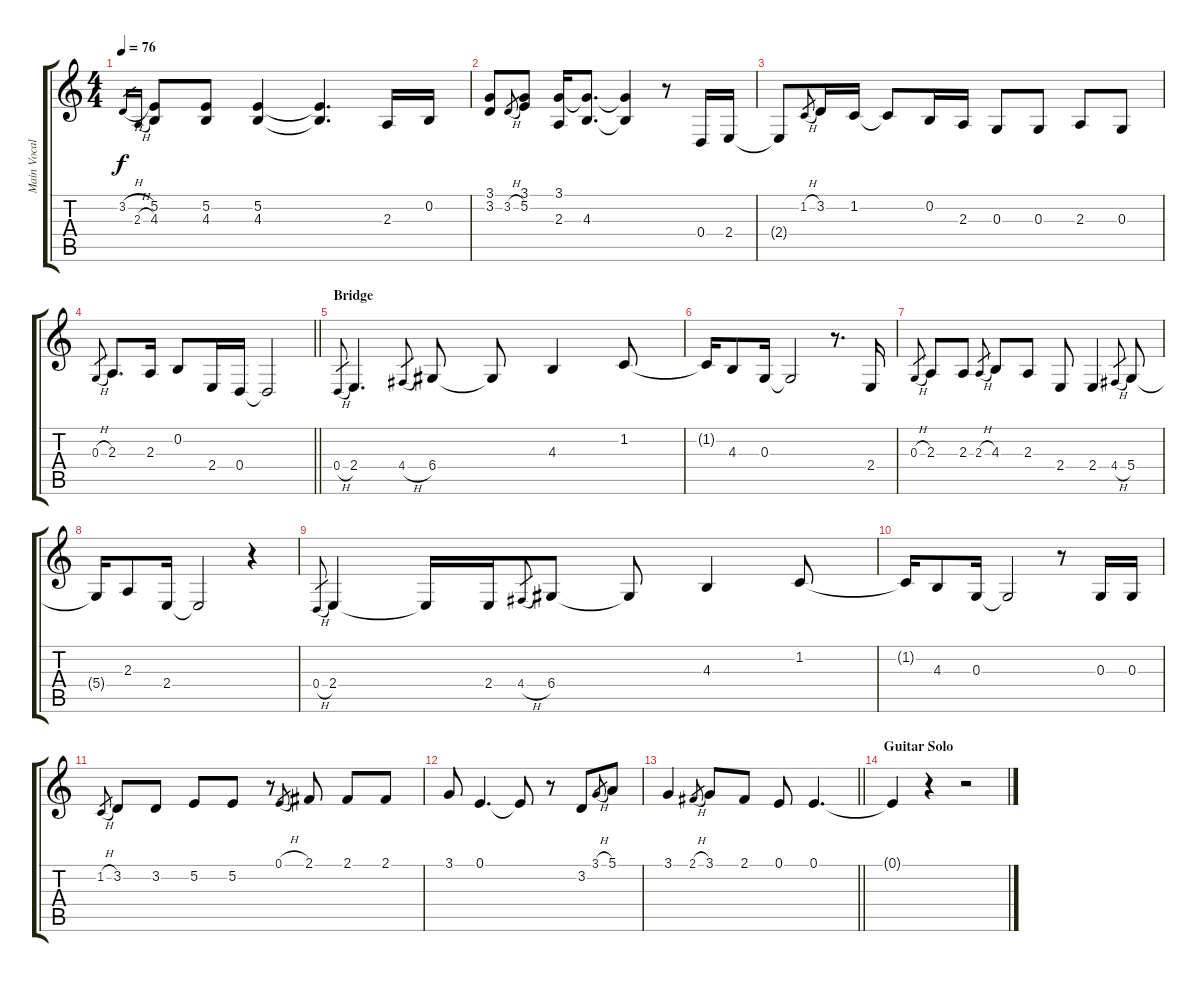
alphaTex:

\track ("Main Vocals" "Main Vocal") {instrument clarinet}
\staff {score tabs}
\tuning (E4 B3 G3 D3 A2 E2) {hide}
\ts (4 4)
\tempo 76
\clef g2
\ks c
3.2{h}.16{gr dy f} 2.3{h}.16{gr} (5.2 4.3).8 (5.2 4.3).8 (5.2 4.3).4 (5.2{t} 4.3{t}).4{d} 2.3.16 0.2.16 |
(3.1 3.2).8 3.2{h}.8{gr} (3.1 5.2).8 (3.1 2.3).16 (3.1{t} 4.3).8{d} (3.1{t} 4.3{t}).4 r.8 0.4.16 2.4.16 |
2.4{t}.8 1.2{h}.8{gr} 3.2.16 1.2.16 1.2{t}.8 0.2.16 2.3.16 0.3.8 0.3.8 2.3.8 0.3.8 |
\barLineRight lightlight
0.3{h}.8{gr} 2.3.8{d} 2.3.16 0.2.8 2.4.16 0.4.16 0.4{t}.2 |
\section ("" "Bridge")
0.4{h}.8{gr} 2.4.4{d} 4.4{h}.8{gr} 6.4.8 6.4{t}.8 4.3.4 1.2.8 |
1.2{t}.16 4.3.8 0.3.16 0.3{t}.2 r.8{d} 2.4.16 |
0.3{h}.8{gr} 2.3.8 2.3.8 2.3{h}.8{gr} 4.3.8 2.3.8 2.4.8 2.4.4 4.4{h}.8{gr} 5.4.8 |
5.4{t}.16 2.3.8 2.4.16 2.4{t}.2 r.4 |
0.4{h}.8{gr} 2.4.4 2.4{t}.16 2.4.16 4.4{h}.8{gr} 6.4.8 6.4{t}.8 4.3.4 1.2.8 |
1.2{t}.16 4.3.8 0.3.16 0.3{t}.2 r.8 0.3.16 0.3.16 |
1.2{h}.8{gr} 3.2.8 3.2.8 5.2.8 5.2.8 r.8 0.1{h}.8{gr} 2.1.8 2.1.8 2.1.8 |
3.1.8 0.1.4{d} 0.1{t}.8 r.8 3.2.8 3.1{h}.8{gr} 5.1.8 |
\barLineRight lightlight
3.1.4 2.1{h}.8{gr} 3.1.8 2.1.8 0.1.8 0.1.4{d} |
\section ("" "Guitar Solo")
0.1{t}.4 r.4 r.2
